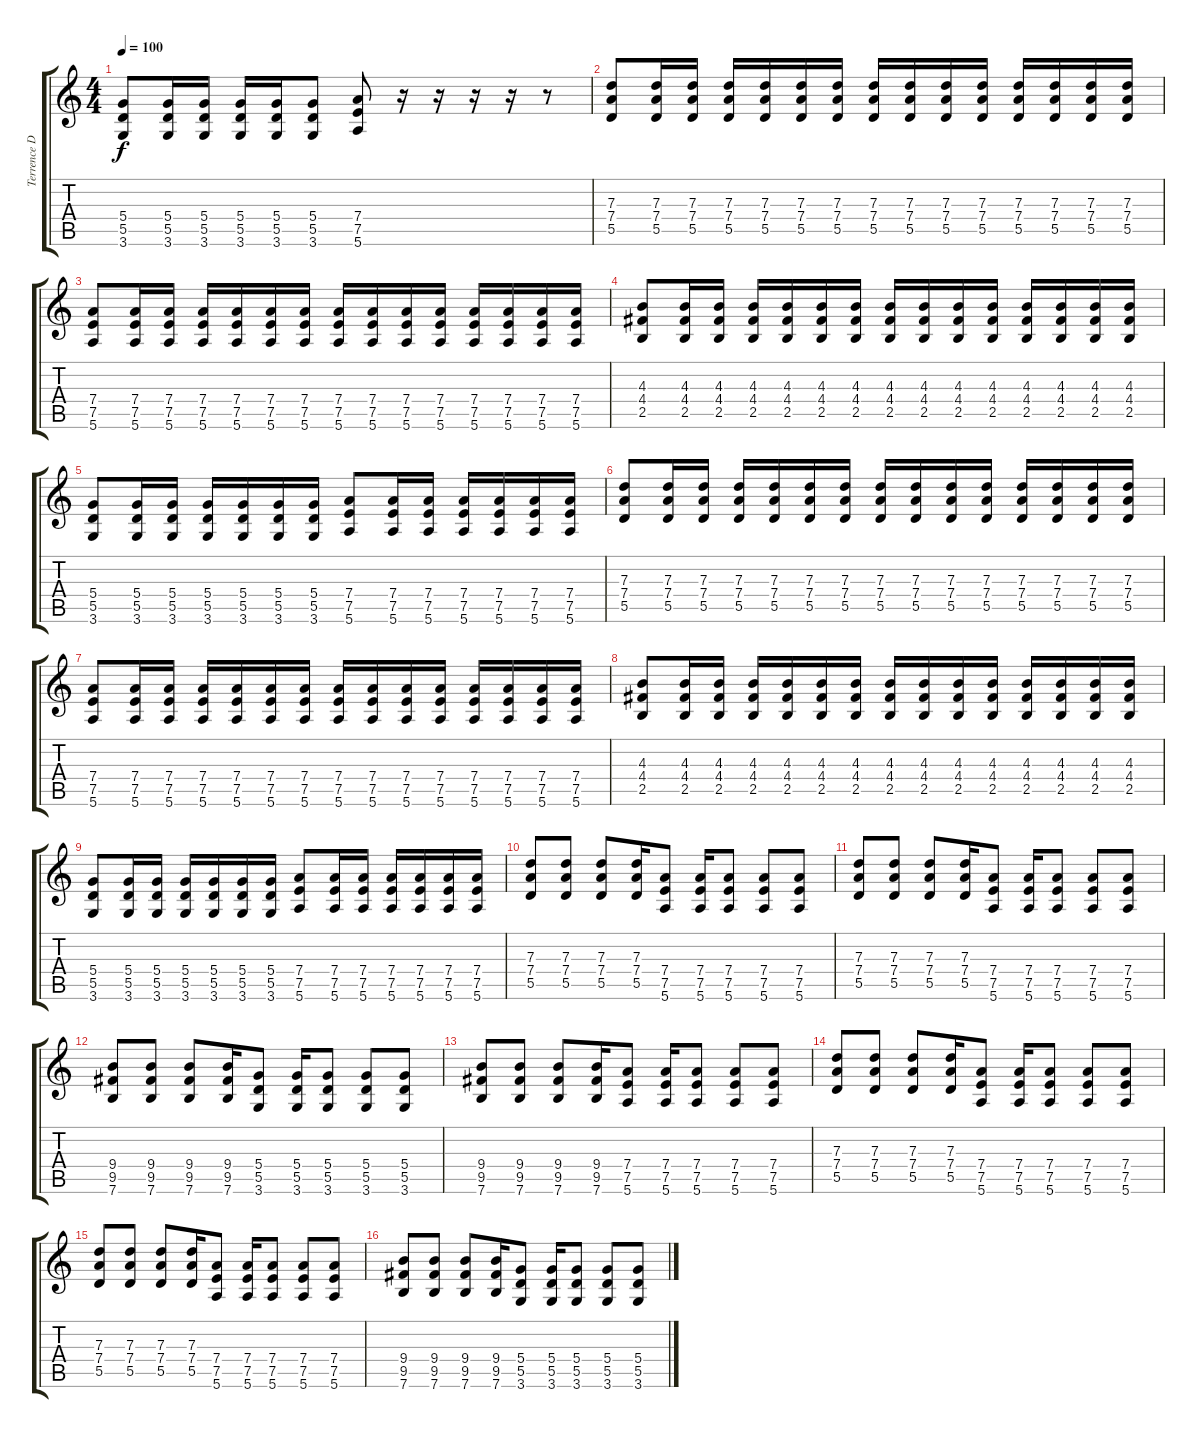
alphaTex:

\track ("Terrence Dist." "Terrence D") {instrument distortionguitar}
\staff {score tabs}
\tuning (E4 B3 G3 D3 A2 E2) {hide}
\ts (4 4)
\tempo 100
\clef g2
\ks c
(5.4 5.5 3.6).8{dy f} (5.4 5.5 3.6).16 (5.4 5.5 3.6).16 (5.4 5.5 3.6).16 (5.4 5.5 3.6).16 (5.4 5.5 3.6).8 (7.4 7.5 5.6).8 r.16 r.16 r.16 r.16 r.8 |
(7.3 7.4 5.5).8 (7.3 7.4 5.5).16 (7.3 7.4 5.5).16 (7.3 7.4 5.5).16 (7.3 7.4 5.5).16 (7.3 7.4 5.5).16 (7.3 7.4 5.5).16 (7.3 7.4 5.5).16 (7.3 7.4 5.5).16 (7.3 7.4 5.5).16 (7.3 7.4 5.5).16 (7.3 7.4 5.5).16 (7.3 7.4 5.5).16 (7.3 7.4 5.5).16 (7.3 7.4 5.5).16 |
(7.4 7.5 5.6).8 (7.4 7.5 5.6).16 (7.4 7.5 5.6).16 (7.4 7.5 5.6).16 (7.4 7.5 5.6).16 (7.4 7.5 5.6).16 (7.4 7.5 5.6).16 (7.4 7.5 5.6).16 (7.4 7.5 5.6).16 (7.4 7.5 5.6).16 (7.4 7.5 5.6).16 (7.4 7.5 5.6).16 (7.4 7.5 5.6).16 (7.4 7.5 5.6).16 (7.4 7.5 5.6).16 |
(4.3 4.4 2.5).8 (4.3 4.4 2.5).16 (4.3 4.4 2.5).16 (4.3 4.4 2.5).16 (4.3 4.4 2.5).16 (4.3 4.4 2.5).16 (4.3 4.4 2.5).16 (4.3 4.4 2.5).16 (4.3 4.4 2.5).16 (4.3 4.4 2.5).16 (4.3 4.4 2.5).16 (4.3 4.4 2.5).16 (4.3 4.4 2.5).16 (4.3 4.4 2.5).16 (4.3 4.4 2.5).16 |
(5.4 5.5 3.6).8 (5.4 5.5 3.6).16 (5.4 5.5 3.6).16 (5.4 5.5 3.6).16 (5.4 5.5 3.6).16 (5.4 5.5 3.6).16 (5.4 5.5 3.6).16 (7.4 7.5 5.6).8 (7.4 7.5 5.6).16 (7.4 7.5 5.6).16 (7.4 7.5 5.6).16 (7.4 7.5 5.6).16 (7.4 7.5 5.6).16 (7.4 7.5 5.6).16 |
(7.3 7.4 5.5).8 (7.3 7.4 5.5).16 (7.3 7.4 5.5).16 (7.3 7.4 5.5).16 (7.3 7.4 5.5).16 (7.3 7.4 5.5).16 (7.3 7.4 5.5).16 (7.3 7.4 5.5).16 (7.3 7.4 5.5).16 (7.3 7.4 5.5).16 (7.3 7.4 5.5).16 (7.3 7.4 5.5).16 (7.3 7.4 5.5).16 (7.3 7.4 5.5).16 (7.3 7.4 5.5).16 |
(7.4 7.5 5.6).8 (7.4 7.5 5.6).16 (7.4 7.5 5.6).16 (7.4 7.5 5.6).16 (7.4 7.5 5.6).16 (7.4 7.5 5.6).16 (7.4 7.5 5.6).16 (7.4 7.5 5.6).16 (7.4 7.5 5.6).16 (7.4 7.5 5.6).16 (7.4 7.5 5.6).16 (7.4 7.5 5.6).16 (7.4 7.5 5.6).16 (7.4 7.5 5.6).16 (7.4 7.5 5.6).16 |
(4.3 4.4 2.5).8 (4.3 4.4 2.5).16 (4.3 4.4 2.5).16 (4.3 4.4 2.5).16 (4.3 4.4 2.5).16 (4.3 4.4 2.5).16 (4.3 4.4 2.5).16 (4.3 4.4 2.5).16 (4.3 4.4 2.5).16 (4.3 4.4 2.5).16 (4.3 4.4 2.5).16 (4.3 4.4 2.5).16 (4.3 4.4 2.5).16 (4.3 4.4 2.5).16 (4.3 4.4 2.5).16 |
(5.4 5.5 3.6).8 (5.4 5.5 3.6).16 (5.4 5.5 3.6).16 (5.4 5.5 3.6).16 (5.4 5.5 3.6).16 (5.4 5.5 3.6).16 (5.4 5.5 3.6).16 (7.4 7.5 5.6).8 (7.4 7.5 5.6).16 (7.4 7.5 5.6).16 (7.4 7.5 5.6).16 (7.4 7.5 5.6).16 (7.4 7.5 5.6).16 (7.4 7.5 5.6).16 |
(7.3 7.4 5.5).8 (7.3 7.4 5.5).8 (7.3 7.4 5.5).8 (7.3 7.4 5.5).16 (7.4 7.5 5.6).8 (7.4 7.5 5.6).16 (7.4 7.5 5.6).8 (7.4 7.5 5.6).8 (7.4 7.5 5.6).8 |
(7.3 7.4 5.5).8 (7.3 7.4 5.5).8 (7.3 7.4 5.5).8 (7.3 7.4 5.5).16 (7.4 7.5 5.6).8 (7.4 7.5 5.6).16 (7.4 7.5 5.6).8 (7.4 7.5 5.6).8 (7.4 7.5 5.6).8 |
(9.4 9.5 7.6).8 (9.4 9.5 7.6).8 (9.4 9.5 7.6).8 (9.4 9.5 7.6).16 (5.4 5.5 3.6).8 (5.4 5.5 3.6).16 (5.4 5.5 3.6).8 (5.4 5.5 3.6).8 (5.4 5.5 3.6).8 |
(9.4 9.5 7.6).8 (9.4 9.5 7.6).8 (9.4 9.5 7.6).8 (9.4 9.5 7.6).16 (7.4 7.5 5.6).8 (7.4 7.5 5.6).16 (7.4 7.5 5.6).8 (7.4 7.5 5.6).8 (7.4 7.5 5.6).8 |
(7.3 7.4 5.5).8 (7.3 7.4 5.5).8 (7.3 7.4 5.5).8 (7.3 7.4 5.5).16 (7.4 7.5 5.6).8 (7.4 7.5 5.6).16 (7.4 7.5 5.6).8 (7.4 7.5 5.6).8 (7.4 7.5 5.6).8 |
(7.3 7.4 5.5).8 (7.3 7.4 5.5).8 (7.3 7.4 5.5).8 (7.3 7.4 5.5).16 (7.4 7.5 5.6).8 (7.4 7.5 5.6).16 (7.4 7.5 5.6).8 (7.4 7.5 5.6).8 (7.4 7.5 5.6).8 |
(9.4 9.5 7.6).8 (9.4 9.5 7.6).8 (9.4 9.5 7.6).8 (9.4 9.5 7.6).16 (5.4 5.5 3.6).8 (5.4 5.5 3.6).16 (5.4 5.5 3.6).8 (5.4 5.5 3.6).8 (5.4 5.5 3.6).8
